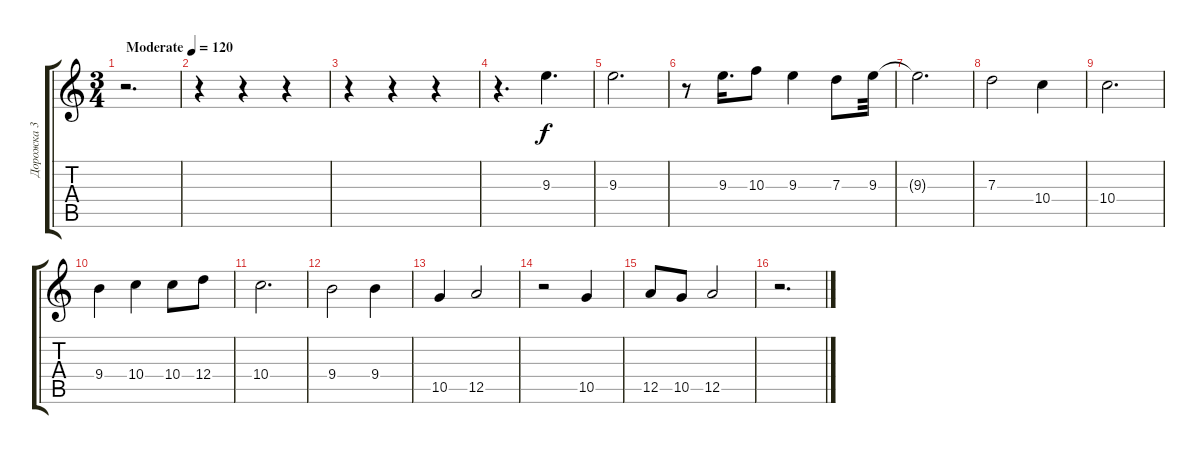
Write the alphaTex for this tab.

\track ("Дорожка 3" "Дорожка 3") {instrument acousticguitarnylon}
\staff {score tabs}
\tuning (E4 B3 G3 D3 A2 E2) {hide}
\ts (3 4)
\tempo (120 "Moderate")
\clef g2
\ks c
r.2{d dy f instrument acousticguitarnylon} |
r.4 r.4 r.4 |
r.4 r.4 r.4 |
r.4{d} 9.3.4{d} |
9.3.2{d} |
r.8 9.3.16{d} 10.3.8 9.3.4 7.3.8 9.3.32 |
9.3{t}.2{d} |
7.3.2 10.4.4 |
10.4.2{d} |
9.4.4 10.4.4 10.4.8 12.4.8 |
10.4.2{d} |
9.4.2 9.4.4 |
10.5.4 12.5.2 |
r.2 10.5.4 |
12.5.8 10.5.8 12.5.2 |
r.2{d}
